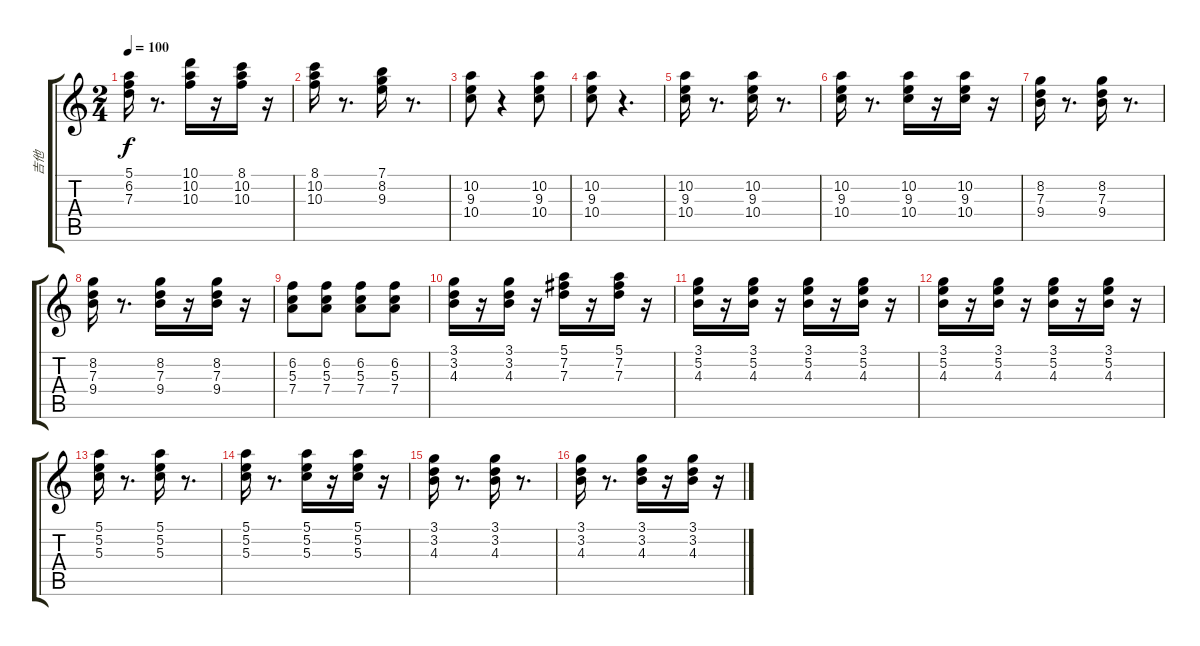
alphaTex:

\track ("吉他" "吉他") {instrument acousticguitarsteel}
\staff {score tabs}
\tuning (E4 B3 G3 D3 A2 E2) {hide}
\ts (2 4)
\tempo 100
\clef g2
\ks c
(5.1 6.2 7.3).16{dy f} r.8{d} (10.1 10.2 10.3).16 r.16 (8.1 10.2 10.3).16 r.16 |
(8.1 10.2 10.3).16 r.8{d} (7.1 8.2 9.3).16 r.8{d} |
(10.2 9.3 10.4).8 r.4 (10.2 9.3 10.4).8 |
(10.2 9.3 10.4).8 r.4{d} |
(10.2 9.3 10.4).16 r.8{d} (10.2 9.3 10.4).16 r.8{d} |
(10.2 9.3 10.4).16 r.8{d} (10.2 9.3 10.4).16 r.16 (10.2 9.3 10.4).16 r.16 |
(8.2 7.3 9.4).16 r.8{d} (8.2 7.3 9.4).16 r.8{d} |
(8.2 7.3 9.4).16 r.8{d} (8.2 7.3 9.4).16 r.16 (8.2 7.3 9.4).16 r.16 |
(6.2 5.3 7.4).8 (6.2 5.3 7.4).8 (6.2 5.3 7.4).8 (6.2 5.3 7.4).8 |
(3.1 3.2 4.3).16 r.16 (3.1 3.2 4.3).16 r.16 (5.1 7.2 7.3).16 r.16 (5.1 7.2 7.3).16 r.16 |
(3.1 5.2 4.3).16 r.16 (3.1 5.2 4.3).16 r.16 (3.1 5.2 4.3).16 r.16 (3.1 5.2 4.3).16 r.16 |
(3.1 5.2 4.3).16 r.16 (3.1 5.2 4.3).16 r.16 (3.1 5.2 4.3).16 r.16 (3.1 5.2 4.3).16 r.16 |
(5.1 5.2 5.3).16 r.8{d} (5.1 5.2 5.3).16 r.8{d} |
(5.1 5.2 5.3).16 r.8{d} (5.1 5.2 5.3).16 r.16 (5.1 5.2 5.3).16 r.16 |
(3.1 3.2 4.3).16 r.8{d} (3.1 3.2 4.3).16 r.8{d} |
(3.1 3.2 4.3).16 r.8{d} (3.1 3.2 4.3).16 r.16 (3.1 3.2 4.3).16 r.16
